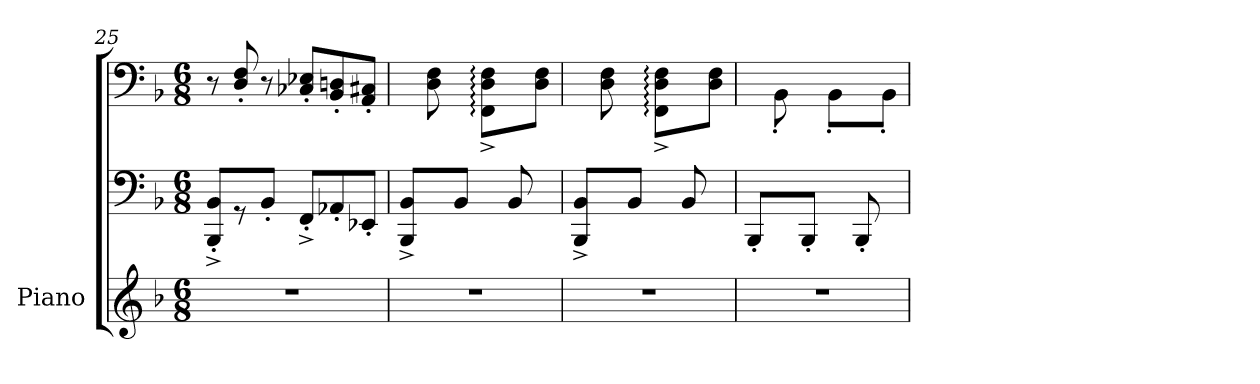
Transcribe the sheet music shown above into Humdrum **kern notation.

**kern	**kern	**kern
*part1	*part1	*part1
*staff3	*staff2	*staff1
*I"Piano	*	*
*I'Pno.	*	*
!!LO:LB:g=z
*clefG2	*clefF4	*clefF4
*k[b-]	*k[b-]	*k[b-]
*F:	*F:	*F:
*M6/8	*M6/8	*M6/8
=25	=25	=25
2.r	8BBB-/'^ 8BB-/'^L	8r
.	8r	8D/' 8F/'
.	8BB-'/J	8r
.	8FF'^/L	8C-X/' 8E-X/'L
.	8AA-X'/	8BB-/' 8Dn/'
.	8EE-X'/J	8AA/' 8C#X/'J
=26	=26	=26
*	*	*^
2.r	8BBB-/^ 8BB-/^L	2.ryy	8ryy
.	8ryy	.	8D\ 8F\
.	8BB-/J	.	8ryy
.	8ryy	.	8FF\:^ 8D\:^ 8F\:^L
.	8BB-/	.	8ryy
.	8ryy	.	8D\ 8F\J
=27	=27	=27	=27
2.r	8BBB-/^ 8BB-/^L	2.ryy	8ryy
.	8ryy	.	8D\ 8F\
.	8BB-/J	.	8ryy
.	8ryy	.	8FF\:^ 8D\:^ 8F\:^L
.	8BB-/	.	8ryy
.	8ryy	.	8D\ 8F\J
=28	=28	=28	=28
2.r	8BBB-'/L	2.ryy	8ryy
.	8ryy	.	8BB-'\
.	8BBB-'/J	.	8ryy
.	8ryy	.	8BB-'\L
.	8BBB-'/	.	8ryy
.	8ryy	.	8BB-'\J
*	*	*v	*v
=	=	=
*-	*-	*-
